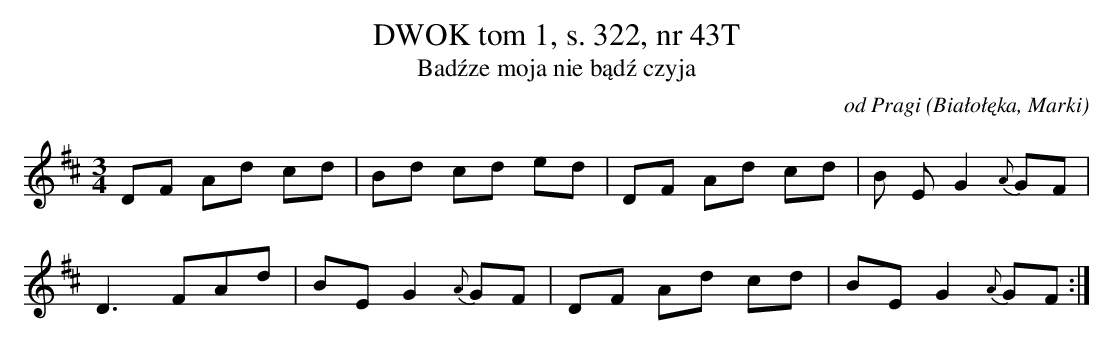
X:1
T: DWOK tom 1, s. 322, nr 43T
T: Badźze moja nie bądź czyja
O: od Pragi (Białołęka, Marki)
M: 3/4
L: 1/8
K: D
DF Ad cd | Bd cd ed | DF Ad cd | B EG2 {A}GF |
D3FAd | BEG2 {A}GF | DF Ad cd | BEG2{A}GF:|
